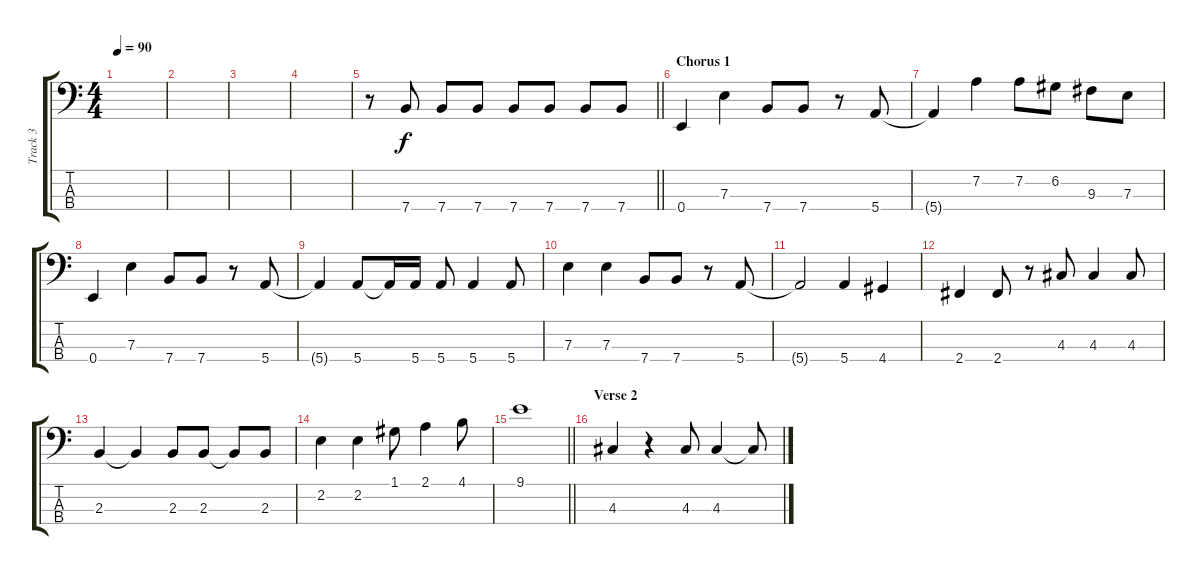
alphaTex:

\track ("Track 3" "Track 3") {instrument electricbassfinger}
\staff {score tabs}
\tuning (G2 D2 A1 E1) {hide}
\ts (4 4)
\tempo 90
\clef f4
\ks c
|
|
|
|
\barLineRight lightlight
r.8 7.4.8 7.4.8 7.4.8 7.4.8 7.4.8 7.4.8 7.4.8 |
\section ("" "Chorus 1")
0.4.4 7.3.4 7.4.8 7.4.8 r.8 5.4.8 |
5.4{t}.4 7.2.4 7.2.8 6.2.8 9.3.8 7.3.8 |
0.4.4 7.3.4 7.4.8 7.4.8 r.8 5.4.8 |
5.4{t}.4 5.4.8 5.4{t}.16 5.4.16 5.4.8 5.4.4 5.4.8 |
7.3.4 7.3.4 7.4.8 7.4.8 r.8 5.4.8 |
5.4{t}.2 5.4.4 4.4.4 |
2.4.4 2.4.8 r.8 4.3.8 4.3.4 4.3.8 |
2.3.4 2.3{t}.4 2.3.8 2.3.8 2.3{t}.8 2.3.8 |
2.2.4 2.2.4 1.1.8 2.1.4 4.1.8 |
\barLineRight lightlight
9.1.1 |
\section ("" "Verse 2")
4.3.4 r.4 4.3.8 4.3.4 4.3{t}.8
